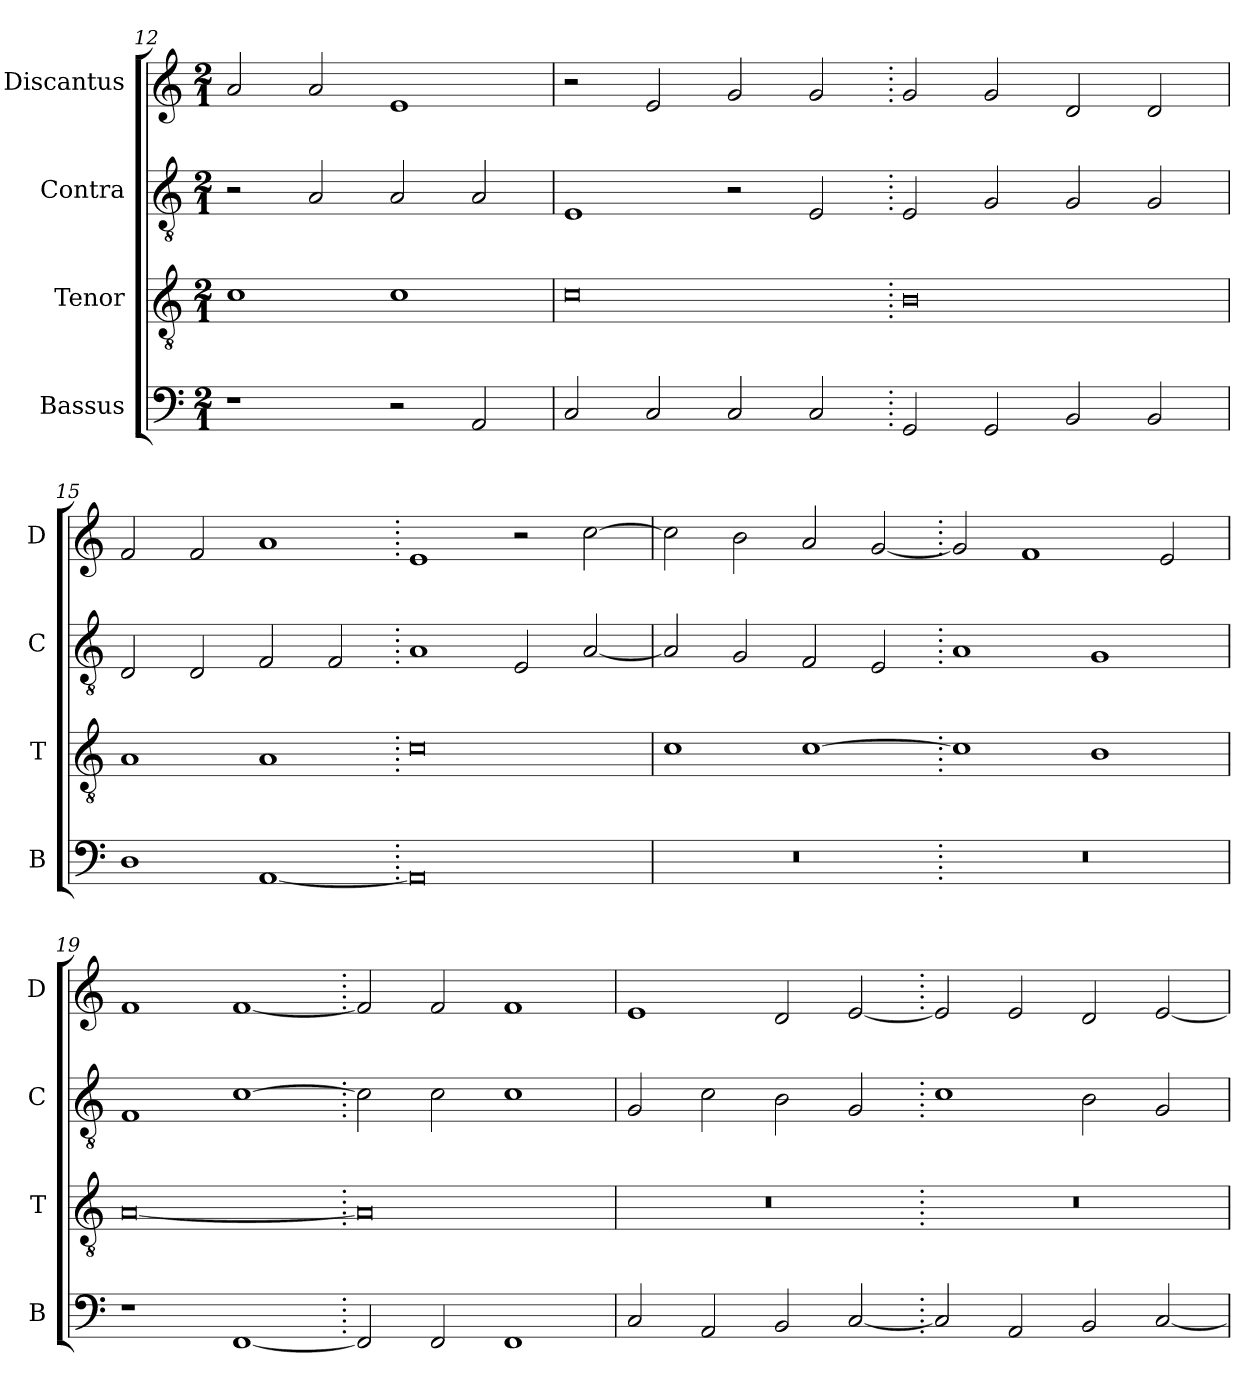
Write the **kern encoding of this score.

**kern	**kern	**kern	**kern
*part4	*part3	*part2	*part1
*staff4	*staff3	*staff2	*staff1
*I"Bassus	*I"Tenor	*I"Contra	*I"Discantus
*I'B	*I'T	*I'C	*I'D
*clefF4	*clefGv2	*clefGv2	*clefG2
*k[]	*k[]	*k[]	*k[]
*M2/1	*M2/1	*M2/1	*M2/1
=12	=12	=12	=12
1r	1c	2r	2a/
.	.	2A/	2a/
2r	1c	2A/	1e
2AA/	.	2A/	.
=13	=13	=13	=13
2C/	0c	1E	2r
2C/	.	.	2e/
2C/	.	2r	2g/
2C/	.	2E/	2g/
=14.	=14.	=14.	=14.
2GG/	0B	2E/	2g/
2GG/	.	2G/	2g/
2BB/	.	2G/	2d/
2BB/	.	2G/	2d/
=15	=15	=15	=15
1D	1A	2D/	2f/
.	.	2D/	2f/
[1AA	1A	2F/	1a
.	.	2F/	.
=16.	=16.	=16.	=16.
0AA]	0c	1A	1e
.	.	2E/	2r
.	.	[2A/	[2cc\
=17	=17	=17	=17
0r	1c	2A/]	2cc\]
.	.	2G/	2b\
.	[1c	2F/	2a/
.	.	2E/	[2g/
=18.	=18.	=18.	=18.
0r	1c]	1A	2g/]
.	.	.	1f
.	1B	1G	.
.	.	.	2e/
=19	=19	=19	=19
1r	[0A	1F	1f
[1FF	.	[1c	[1f
=20.	=20.	=20.	=20.
2FF/]	0A]	2c\]	2f/]
2FF/	.	2c\	2f/
1FF	.	1c	1f
=21	=21	=21	=21
2C/	0r	2G/	1e
2AA/	.	2c\	.
2BB/	.	2B\	2d/
[2C/	.	2G/	[2e/
=22.	=22.	=22.	=22.
2C/]	0r	1c	2e/]
2AA/	.	.	2e/
2BB/	.	2B\	2d/
[2C/	.	2G/	[2e/
=	=	=	=
*-	*-	*-	*-
